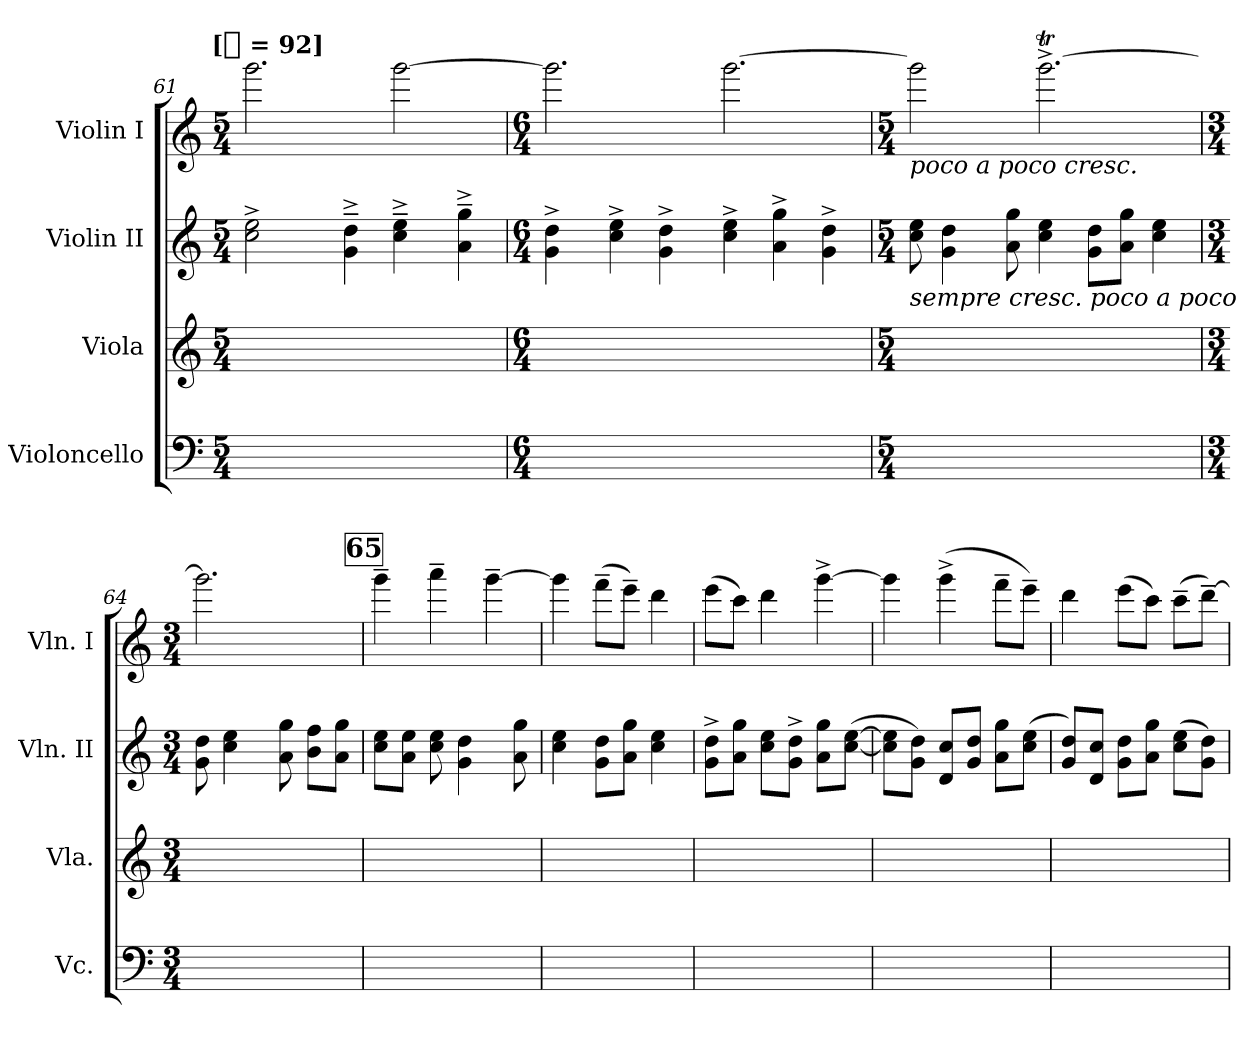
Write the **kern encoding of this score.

**kern	**kern	**kern	**kern
*part4	*part3	*part2	*part1
*staff4	*staff3	*staff2	*staff1
*I"Violoncello	*I"Viola	*I"Violin II	*I"Violin I
*I'Vc.	*I'Vla.	*I'Vln. II	*I'Vln. I
*clefF4	*clefG2	*clefG2	*clefG2
*k[]	*k[]	*k[]	*k[]
*C:	*C:	*C:	*C:
!!LO:TX:omd:t=[[quarter] = 92]
*M5/4	*M5/4	*M5/4	*M5/4
*MM92	*MM92	*MM92	*MM92
=61	=61	=61	=61
4ryy	4ryy	2cc^ 2ee^	2.ggg
4ryy	4ryy	.	.
4ryy	4ryy	4g~^ 4dd~^	.
8ryy	8ryy	4cc~^ 4ee~^	[2ggg
8ryy	8ryy	.	.
4ryy	4ryy	4a~^ 4gg~^	.
=62	=62	=62	=62
*M6/4	*M6/4	*M6/4	*M6/4
8ryy	8ryy	4g^ 4dd^	2.ggg]
8ryy	8ryy	.	.
4ryy	4ryy	4cc^ 4ee^	.
8ryy	8ryy	4g^ 4dd^	.
8ryy	8ryy	.	.
4ryy	4ryy	4cc^ 4ee^	[2.ggg
2ryy	2ryy	4a^ 4gg^	.
.	.	4g^ 4dd^	.
=63	=63	=63	=63
*M5/4	*M5/4	*M5/4	*M5/4
!	!	!	!LO:TX:b:i:t=poco a poco cresc.
!	!	!LO:TX:b:i:t=sempre cresc. poco a poco	!
4ryy	4ryy	8cc 8ee	2ggg]
.	.	4g 4dd	.
4ryy	4ryy	.	.
.	.	8a 8gg	.
4ryy	4ryy	4cc 4ee	[2.gggT^
8ryy	8ryy	8g 8ddL	.
8ryy	8ryy	8a 8ggJ	.
4ryy	4ryy	4cc 4ee	.
=64	=64	=64	=64
*M3/4	*M3/4	*M3/4	*M3/4
8ryy	8ryy	8g 8dd	2.gggTTT]
8ryy	8ryy	4cc 4ee	.
2ryy	2ryy	.	.
.	.	8a 8gg	.
.	.	8b 8ffL	.
.	.	8a 8ggJ	.
!!LO:REH:place=s1:t=65
=65	=65	=65	=65
4ryy	4ryy	8cc 8eeL	4ggg~
.	.	8a 8eeJ	.
2ryy	2ryy	8cc 8ee	4aaa~
.	.	4g 4dd	.
.	.	.	[4ggg~
.	.	8a 8gg	.
=66	=66	=66	=66
2.ryy	2.ryy	4cc 4ee	4ggg]
.	.	8g 8ddL	(8fff~L
.	.	8a 8ggJ	8eee~J)
.	.	4cc 4ee	4ddd
=67	=67	=67	=67
2ryy	2ryy	8g^ 8dd^L	(8eeeL
.	.	8a 8ggJ	8cccJ)
.	.	8cc 8eeL	4ddd
.	.	8g^ 8dd^J	.
4ryy	4ryy	8a 8ggL	[4ggg^
.	.	([8cc [8eeJ	.
=68	=68	=68	=68
4ryy	4ryy	8cc] 8ee]L	4ggg]
.	.	8g 8ddJ)	.
2ryy	2ryy	8d 8ccL	(4ggg^
.	.	8g 8ddJ	.
.	.	8a 8ggL	8fff~L
.	.	(8cc 8eeJ	8eee~J)
=69	=69	=69	=69
2.ryy	2.ryy	8g 8ddL)	4ddd
.	.	8d 8ccJ	.
.	.	8g 8ddL	(8eeeL
.	.	8a 8ggJ	8cccJ)
.	.	(8cc 8eeL	(8ccc~L
.	.	8g 8ddJ)	[8ddd~J)
=	=	=	=
*-	*-	*-	*-
